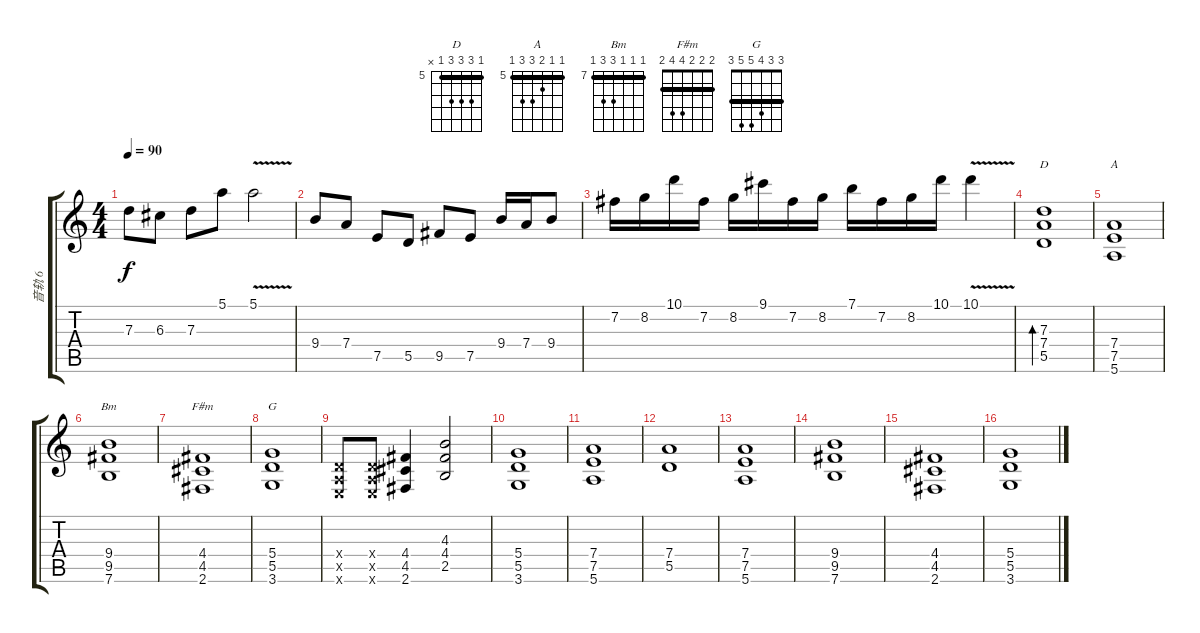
\track ("音轨 6" "音轨 6") {instrument distortionguitar}
\staff {score tabs}
\tuning (E4 B3 G3 D3 A2 E2) {hide}
\chord ("D" 5 7 7 7 5 x) {firstfret 5 barre 5}
\chord ("A" 5 5 6 7 7 5) {firstfret 5 barre 5}
\chord ("Bm" 7 7 7 9 9 7) {firstfret 7 barre 7}
\chord ("F#m" 2 2 2 4 4 2) {barre 2}
\chord ("G" 3 3 4 5 5 3) {barre 3}
\ts (4 4)
\tempo 90
\clef g2
\ks c
7.3.8{dy f} 6.3.8 7.3.8 5.1.8 5.1{v}.2 |
9.4.8 7.4.8 7.5.8 5.5.8 9.5.8 7.5.8 9.4.16 7.4.16 9.4.8 |
7.2.16 8.2.16 10.1.16 7.2.16 8.2.16 9.1.16 7.2.16 8.2.16 7.1.16 7.2.16 8.2.16 10.1.16 10.1{v}.4 |
(7.3 7.4 5.5).1{bd 480 ch "D"} |
(7.4 7.5 5.6).1{ch "A"} |
(9.4 9.5 7.6).1{ch "Bm"} |
(4.4 4.5 2.6).1{ch "F#m"} |
(5.4 5.5 3.6).1{ch "G"} |
(0.4{x} 0.5{x} 0.6{x}).8 (0.4{x} 0.5{x} 0.6{x}).8 (4.4 4.5 2.6).4 (4.3 4.4 2.5).2 |
(5.4 5.5 3.6).1 |
(7.4 7.5 5.6).1 |
(7.4 5.5).1 |
(7.4 7.5 5.6).1 |
(9.4 9.5 7.6).1 |
(4.4 4.5 2.6).1 |
(5.4 5.5 3.6).1
